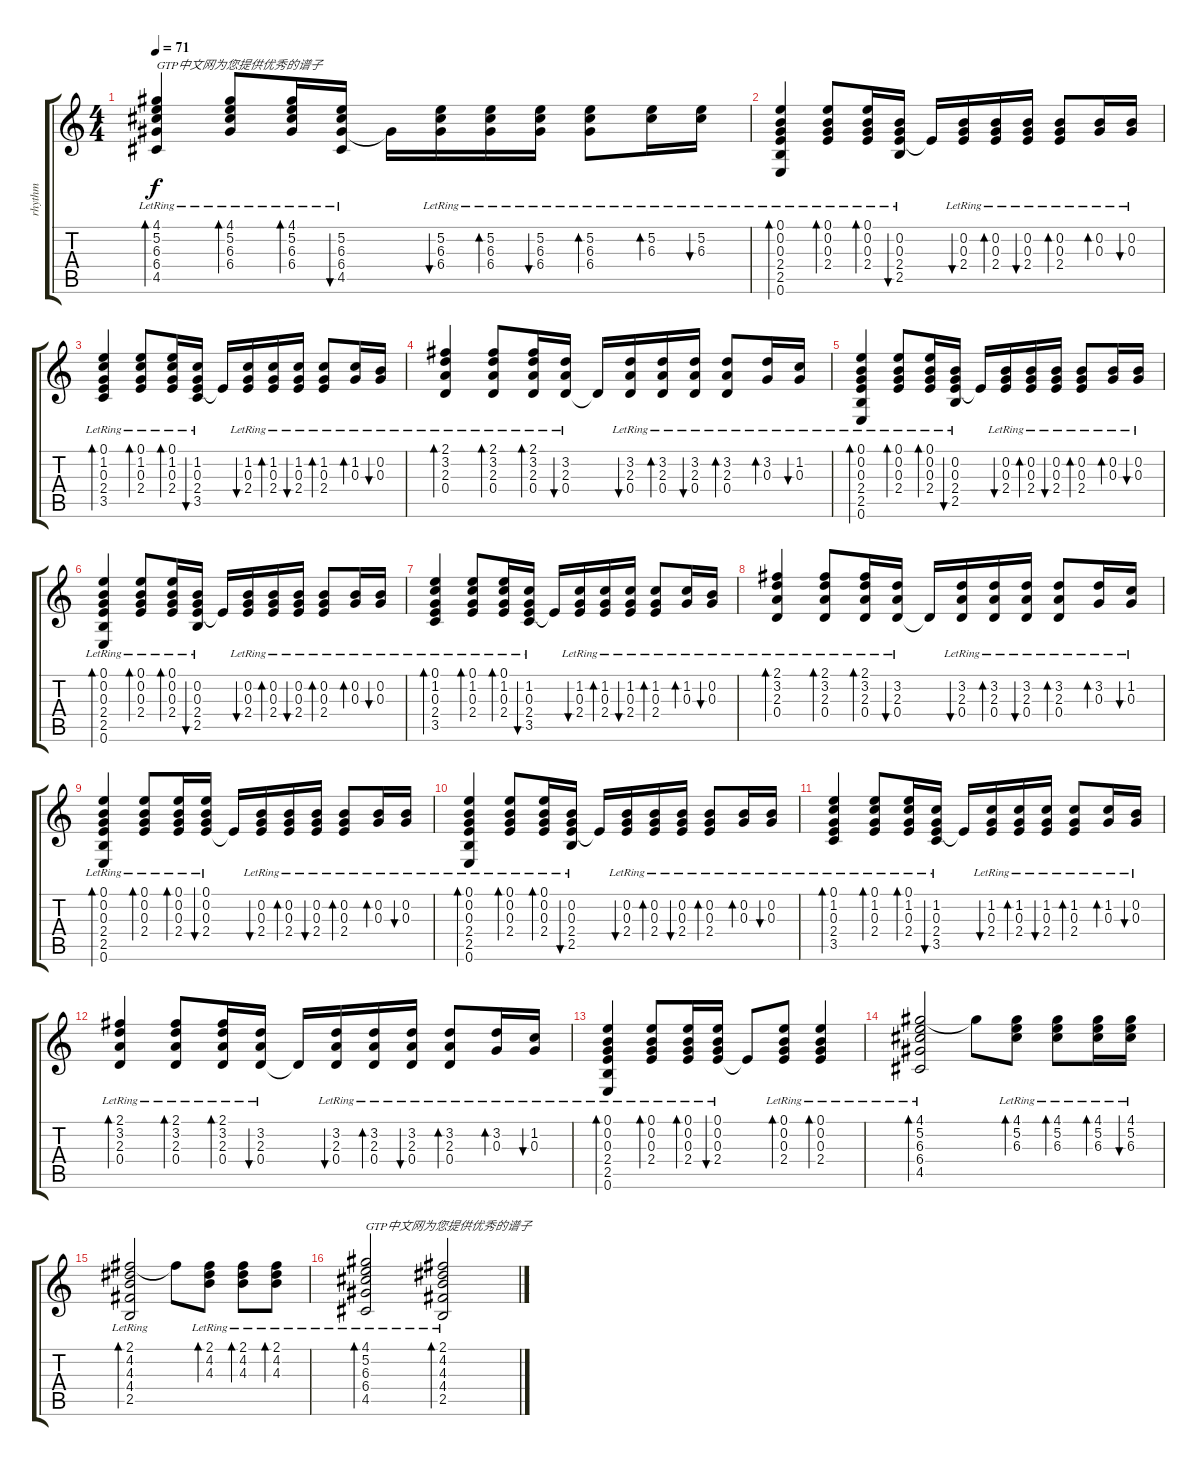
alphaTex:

\track ("rhythm" "rhythm") {instrument electricguitarclean}
\staff {score tabs}
\tuning (E4 B3 G3 D3 A2 E2) {hide}
\ts (4 4)
\tempo 71
\clef g2
\ks c
(4.1{lr} 5.2{lr} 6.3{lr} 6.4{lr} 4.5{lr}).4{bd 60 txt "GTP中文网为您提供优秀的谱子" dy f} (4.1{lr} 5.2{lr} 6.3{lr} 6.4{lr}).8{bd 60} (4.1{lr} 5.2{lr} 6.3{lr} 6.4{lr}).16{bd 60} (5.2{lr} 6.3{lr} 6.4{lr} 4.5{lr}).16{bu 60} 6.4{t}.16 (5.2{lr} 6.3{lr} 6.4{lr}).16{bu 60} (5.2{lr} 6.3{lr} 6.4{lr}).16{bd 60} (5.2{lr} 6.3{lr} 6.4{lr}).16{bu 60} (5.2{lr} 6.3{lr} 6.4{lr}).8{bd 60} (5.2{lr} 6.3{lr}).16{bd 60} (5.2{lr} 6.3{lr}).16{bu 60} |
(0.1{lr} 0.2{lr} 0.3{lr} 2.4{lr} 2.5{lr} 0.6{lr}).4{bd 60} (0.1{lr} 0.2{lr} 0.3{lr} 2.4{lr}).8{bd 60} (0.1{lr} 0.2{lr} 0.3{lr} 2.4{lr}).16{bd 60} (0.2{lr} 0.3{lr} 2.4{lr} 2.5{lr}).16{bu 60} 2.4{t}.16 (0.2{lr} 0.3{lr} 2.4{lr}).16{bu 60} (0.2{lr} 0.3{lr} 2.4{lr}).16{bd 60} (0.2{lr} 0.3{lr} 2.4{lr}).16{bu 60} (0.2{lr} 0.3{lr} 2.4{lr}).8{bd 60} (0.2{lr} 0.3{lr}).16{bd 60} (0.2{lr} 0.3{lr}).16{bu 60} |
(0.1{lr} 1.2{lr} 0.3{lr} 2.4{lr} 3.5{lr}).4{bd 60} (0.1{lr} 1.2{lr} 0.3{lr} 2.4{lr}).8{bd 60} (0.1{lr} 1.2{lr} 0.3{lr} 2.4{lr}).16{bd 60} (1.2{lr} 0.3{lr} 2.4{lr} 3.5{lr}).16{bu 60} 2.4{t}.16 (1.2{lr} 0.3{lr} 2.4{lr}).16{bu 60} (1.2{lr} 0.3{lr} 2.4{lr}).16{bd 60} (1.2{lr} 0.3{lr} 2.4{lr}).16{bu 60} (1.2{lr} 0.3{lr} 2.4{lr}).8{bd 60} (1.2{lr} 0.3{lr}).16{bd 60} (0.2{lr} 0.3{lr}).16{bu 60} |
(2.1{lr} 3.2{lr} 2.3{lr} 0.4{lr}).4{bd 60} (2.1{lr} 3.2{lr} 2.3{lr} 0.4{lr}).8{bd 60} (2.1{lr} 3.2{lr} 2.3{lr} 0.4{lr}).16{bd 60} (3.2{lr} 2.3{lr} 0.4{lr}).16{bu 60} 0.4{t}.16 (3.2{lr} 2.3{lr} 0.4{lr}).16{bu 60} (3.2{lr} 2.3{lr} 0.4{lr}).16{bd 60} (3.2{lr} 2.3{lr} 0.4{lr}).16{bu 60} (3.2{lr} 2.3{lr} 0.4{lr}).8{bd 60} (3.2{lr} 0.3{lr}).16{bd 60} (1.2{lr} 0.3{lr}).16{bu 60} |
(0.1{lr} 0.2{lr} 0.3{lr} 2.4{lr} 2.5{lr} 0.6{lr}).4{bd 60} (0.1{lr} 0.2{lr} 0.3{lr} 2.4{lr}).8{bd 60} (0.1{lr} 0.2{lr} 0.3{lr} 2.4{lr}).16{bd 60} (0.2{lr} 0.3{lr} 2.4{lr} 2.5{lr}).16{bu 60} 2.4{t}.16 (0.2{lr} 0.3{lr} 2.4{lr}).16{bu 60} (0.2{lr} 0.3{lr} 2.4{lr}).16{bd 60} (0.2{lr} 0.3{lr} 2.4{lr}).16{bu 60} (0.2{lr} 0.3{lr} 2.4{lr}).8{bd 60} (0.2{lr} 0.3{lr}).16{bd 60} (0.2{lr} 0.3{lr}).16{bu 60} |
(0.1{lr} 0.2{lr} 0.3{lr} 2.4{lr} 2.5{lr} 0.6{lr}).4{bd 60} (0.1{lr} 0.2{lr} 0.3{lr} 2.4{lr}).8{bd 60} (0.1{lr} 0.2{lr} 0.3{lr} 2.4{lr}).16{bd 60} (0.2{lr} 0.3{lr} 2.4{lr} 2.5{lr}).16{bu 60} 2.4{t}.16 (0.2{lr} 0.3{lr} 2.4{lr}).16{bu 60} (0.2{lr} 0.3{lr} 2.4{lr}).16{bd 60} (0.2{lr} 0.3{lr} 2.4{lr}).16{bu 60} (0.2{lr} 0.3{lr} 2.4{lr}).8{bd 60} (0.2{lr} 0.3{lr}).16{bd 60} (0.2{lr} 0.3{lr}).16{bu 60} |
(0.1{lr} 1.2{lr} 0.3{lr} 2.4{lr} 3.5{lr}).4{bd 60} (0.1{lr} 1.2{lr} 0.3{lr} 2.4{lr}).8{bd 60} (0.1{lr} 1.2{lr} 0.3{lr} 2.4{lr}).16{bd 60} (1.2{lr} 0.3{lr} 2.4{lr} 3.5{lr}).16{bu 60} 2.4{t}.16 (1.2{lr} 0.3{lr} 2.4{lr}).16{bu 60} (1.2{lr} 0.3{lr} 2.4{lr}).16{bd 60} (1.2{lr} 0.3{lr} 2.4{lr}).16{bu 60} (1.2{lr} 0.3{lr} 2.4{lr}).8{bd 60} (1.2{lr} 0.3{lr}).16{bd 60} (0.2{lr} 0.3{lr}).16{bu 60} |
(2.1{lr} 3.2{lr} 2.3{lr} 0.4{lr}).4{bd 60} (2.1{lr} 3.2{lr} 2.3{lr} 0.4{lr}).8{bd 60} (2.1{lr} 3.2{lr} 2.3{lr} 0.4{lr}).16{bd 60} (3.2{lr} 2.3{lr} 0.4{lr}).16{bu 60} 0.4{t}.16 (3.2{lr} 2.3{lr} 0.4{lr}).16{bu 60} (3.2{lr} 2.3{lr} 0.4{lr}).16{bd 60} (3.2{lr} 2.3{lr} 0.4{lr}).16{bu 60} (3.2{lr} 2.3{lr} 0.4{lr}).8{bd 60} (3.2{lr} 0.3{lr}).16{bd 60} (1.2{lr} 0.3{lr}).16{bu 60} |
(0.1{lr} 0.2{lr} 0.3{lr} 2.4{lr} 2.5{lr} 0.6{lr}).4{bd 60} (0.1{lr} 0.2{lr} 0.3{lr} 2.4{lr}).8{bd 60} (0.1{lr} 0.2{lr} 0.3{lr} 2.4{lr}).16{bd 60} (0.1{lr} 0.2{lr} 0.3{lr} 2.4{lr}).16{bu 60} 2.4{t}.16 (0.2{lr} 0.3{lr} 2.4{lr}).16{bu 60} (0.2{lr} 0.3{lr} 2.4{lr}).16{bd 60} (0.2{lr} 0.3{lr} 2.4{lr}).16{bu 60} (0.2{lr} 0.3{lr} 2.4{lr}).8{bd 60} (0.2{lr} 0.3{lr}).16{bd 60} (0.2{lr} 0.3{lr}).16{bu 60} |
(0.1{lr} 0.2{lr} 0.3{lr} 2.4{lr} 2.5{lr} 0.6{lr}).4{bd 60} (0.1{lr} 0.2{lr} 0.3{lr} 2.4{lr}).8{bd 60} (0.1{lr} 0.2{lr} 0.3{lr} 2.4{lr}).16{bd 60} (0.2{lr} 0.3{lr} 2.4{lr} 2.5{lr}).16{bu 60} 2.4{t}.16 (0.2{lr} 0.3{lr} 2.4{lr}).16{bu 60} (0.2{lr} 0.3{lr} 2.4{lr}).16{bd 60} (0.2{lr} 0.3{lr} 2.4{lr}).16{bu 60} (0.2{lr} 0.3{lr} 2.4{lr}).8{bd 60} (0.2{lr} 0.3{lr}).16{bd 60} (0.2{lr} 0.3{lr}).16{bu 60} |
(0.1{lr} 1.2{lr} 0.3{lr} 2.4{lr} 3.5{lr}).4{bd 60} (0.1{lr} 1.2{lr} 0.3{lr} 2.4{lr}).8{bd 60} (0.1{lr} 1.2{lr} 0.3{lr} 2.4{lr}).16{bd 60} (1.2{lr} 0.3{lr} 2.4{lr} 3.5{lr}).16{bu 60} 2.4{t}.16 (1.2{lr} 0.3{lr} 2.4{lr}).16{bu 60} (1.2{lr} 0.3{lr} 2.4{lr}).16{bd 60} (1.2{lr} 0.3{lr} 2.4{lr}).16{bu 60} (1.2{lr} 0.3{lr} 2.4{lr}).8{bd 60} (1.2{lr} 0.3{lr}).16{bd 60} (0.2{lr} 0.3{lr}).16{bu 60} |
(2.1{lr} 3.2{lr} 2.3{lr} 0.4{lr}).4{bd 60} (2.1{lr} 3.2{lr} 2.3{lr} 0.4{lr}).8{bd 60} (2.1{lr} 3.2{lr} 2.3{lr} 0.4{lr}).16{bd 60} (3.2{lr} 2.3{lr} 0.4{lr}).16{bu 60} 0.4{t}.16 (3.2{lr} 2.3{lr} 0.4{lr}).16{bu 60} (3.2{lr} 2.3{lr} 0.4{lr}).16{bd 60} (3.2{lr} 2.3{lr} 0.4{lr}).16{bu 60} (3.2{lr} 2.3{lr} 0.4{lr}).8{bd 60} (3.2{lr} 0.3{lr}).16{bd 60} (1.2{lr} 0.3{lr}).16{bu 60} |
(0.1{lr} 0.2{lr} 0.3{lr} 2.4{lr} 2.5{lr} 0.6{lr}).4{bd 60} (0.1{lr} 0.2{lr} 0.3{lr} 2.4{lr}).8{bd 60} (0.1{lr} 0.2{lr} 0.3{lr} 2.4{lr}).16{bd 60} (0.1{lr} 0.2{lr} 0.3{lr} 2.4{lr}).16{bu 60} 2.4{t}.8 (0.1 0.2{lr} 0.3{lr} 2.4{lr}).8{bd 60} (0.1 0.2{lr} 0.3{lr} 2.4{lr}).4{bd 60} |
(4.1{lr} 5.2{lr} 6.3{lr} 6.4{lr} 4.5{lr}).2{bd 120} 4.1{t}.8 (4.1{lr} 5.2{lr} 6.3{lr}).8{bd 60} (4.1{lr} 5.2{lr} 6.3{lr}).8{bd 60} (4.1{lr} 5.2{lr} 6.3{lr}).16{bd 60} (4.1{lr} 5.2{lr} 6.3{lr}).16{bu 60} |
(2.1{lr} 4.2{lr} 4.3{lr} 4.4{lr} 2.5{lr}).2{bd 120} 2.1{t}.8 (2.1{lr} 4.2{lr} 4.3{lr}).8{bd 60} (2.1{lr} 4.2{lr} 4.3{lr}).8{bd 60} (2.1{lr} 4.2{lr} 4.3{lr}).8{bd 60} |
(4.1{lr} 5.2{lr} 6.3{lr} 6.4{lr} 4.5{lr}).2{bd 120 txt "GTP中文网为您提供优秀的谱子"} (2.1{lr} 4.2{lr} 4.3{lr} 4.4{lr} 2.5{lr}).2{bd 120}
